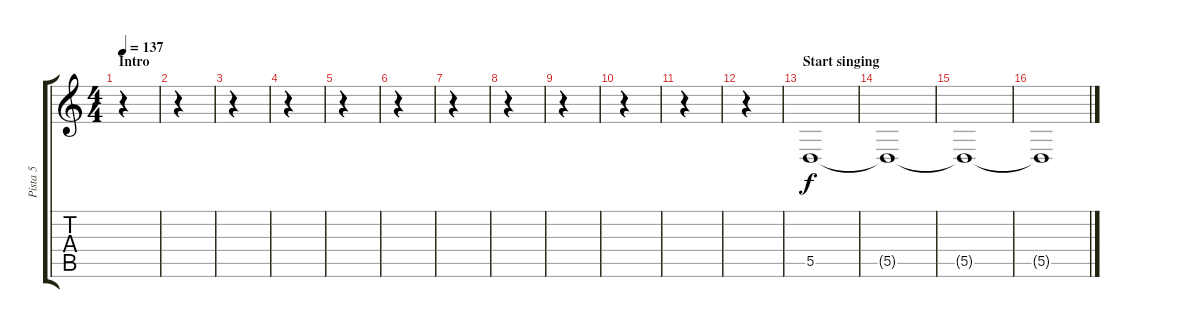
\track ("Pista 5" "Pista 5") {instrument stringensemble1}
\staff {score tabs}
\tuning (E4 B3 G3 D3 A2 E2) {hide}
\ts (4 4)
\section ("" "Intro")
\tempo 137
\clef g2
\ks c
r.4{dy f instrument stringensemble1} |
r.4 |
r.4 |
r.4 |
r.4 |
r.4 |
r.4 |
r.4 |
r.4 |
r.4 |
r.4 |
r.4 |
\section ("" "Start singing")
5.5.1 |
5.5{t}.1 |
5.5{t}.1 |
5.5{t}.1
